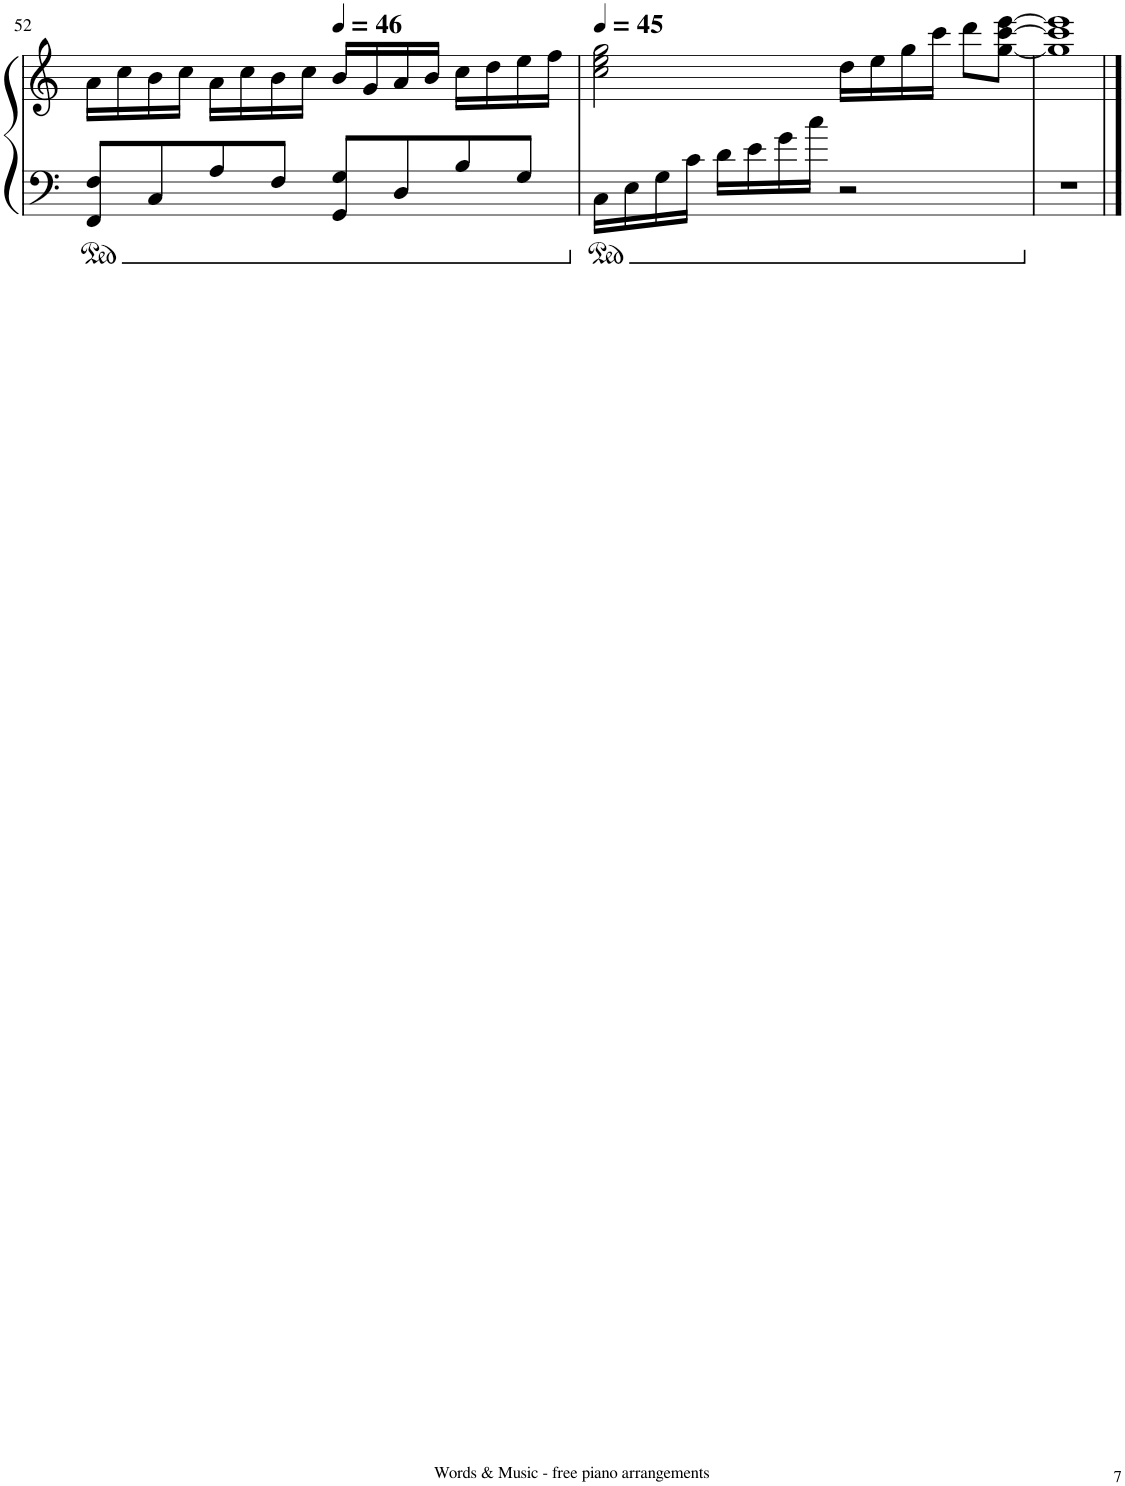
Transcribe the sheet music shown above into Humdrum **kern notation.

**kern	**kern
*part1	*part1
*staff2	*staff1
*I"Piano	*
*I'Pno	*
!!LO:PB:g=z
*clefF4	*clefG2
*k[]	*k[]
*M4/4	*M4/4
=52	=52
8FF/ 8F/L	16a\LL
.	16cc\
8C/	16b\
.	16cc\JJ
8A/	16a\LL
.	16cc\
8F/J	16b\
.	16cc\JJ
*	*MM46
8GG/ 8G/L	16b/LL
.	16g/
8D/	16a/
.	16b/JJ
8B/	16cc\LL
.	16dd\
8G/J	16ee\
.	16ff\JJ
=53	=53
*	*MM45
16C\LL	2cc\ 2ee\ 2gg\
16E\	.
16G\	.
16c\JJ	.
16d\LL	.
16e\	.
16g\	.
16cc\JJ	.
2r	16dd\LL
.	16ee\
.	16gg\
.	16ccc\JJ
.	8ddd\L
.	[8gg\ [8ccc\ [8eee\J
=54	=54
1r	1gg] 1ccc] 1eee]
==	==
*-	*-
